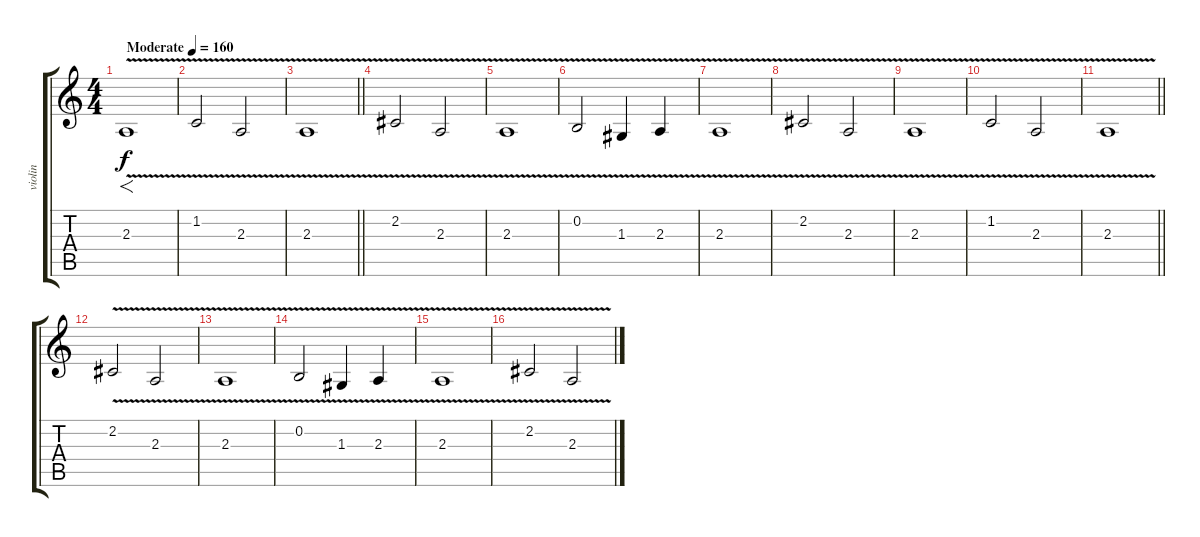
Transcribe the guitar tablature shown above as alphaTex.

\track ("violin" "violin") {instrument violin}
\staff {score tabs}
\tuning (E4 B3 G3 D3 A2 E2) {hide}
\ts (4 4)
\tempo (160 "Moderate")
\clef g2
\ks c
2.3{v}.1{f dy f instrument violin} |
1.2{v}.2 2.3{v}.2 |
\barLineRight lightlight
2.3{v}.1 |
2.2{v}.2 2.3{v}.2 |
2.3{v}.1 |
0.2{v}.2 1.3{v}.4 2.3{v}.4 |
2.3{v}.1 |
2.2{v}.2 2.3{v}.2 |
2.3{v}.1 |
1.2{v}.2 2.3{v}.2 |
\barLineRight lightlight
2.3{v}.1 |
\section ("" "")
2.2{v}.2 2.3{v}.2 |
2.3{v}.1 |
0.2{v}.2 1.3{v}.4 2.3{v}.4 |
2.3{v}.1 |
2.2{v}.2 2.3{v}.2
